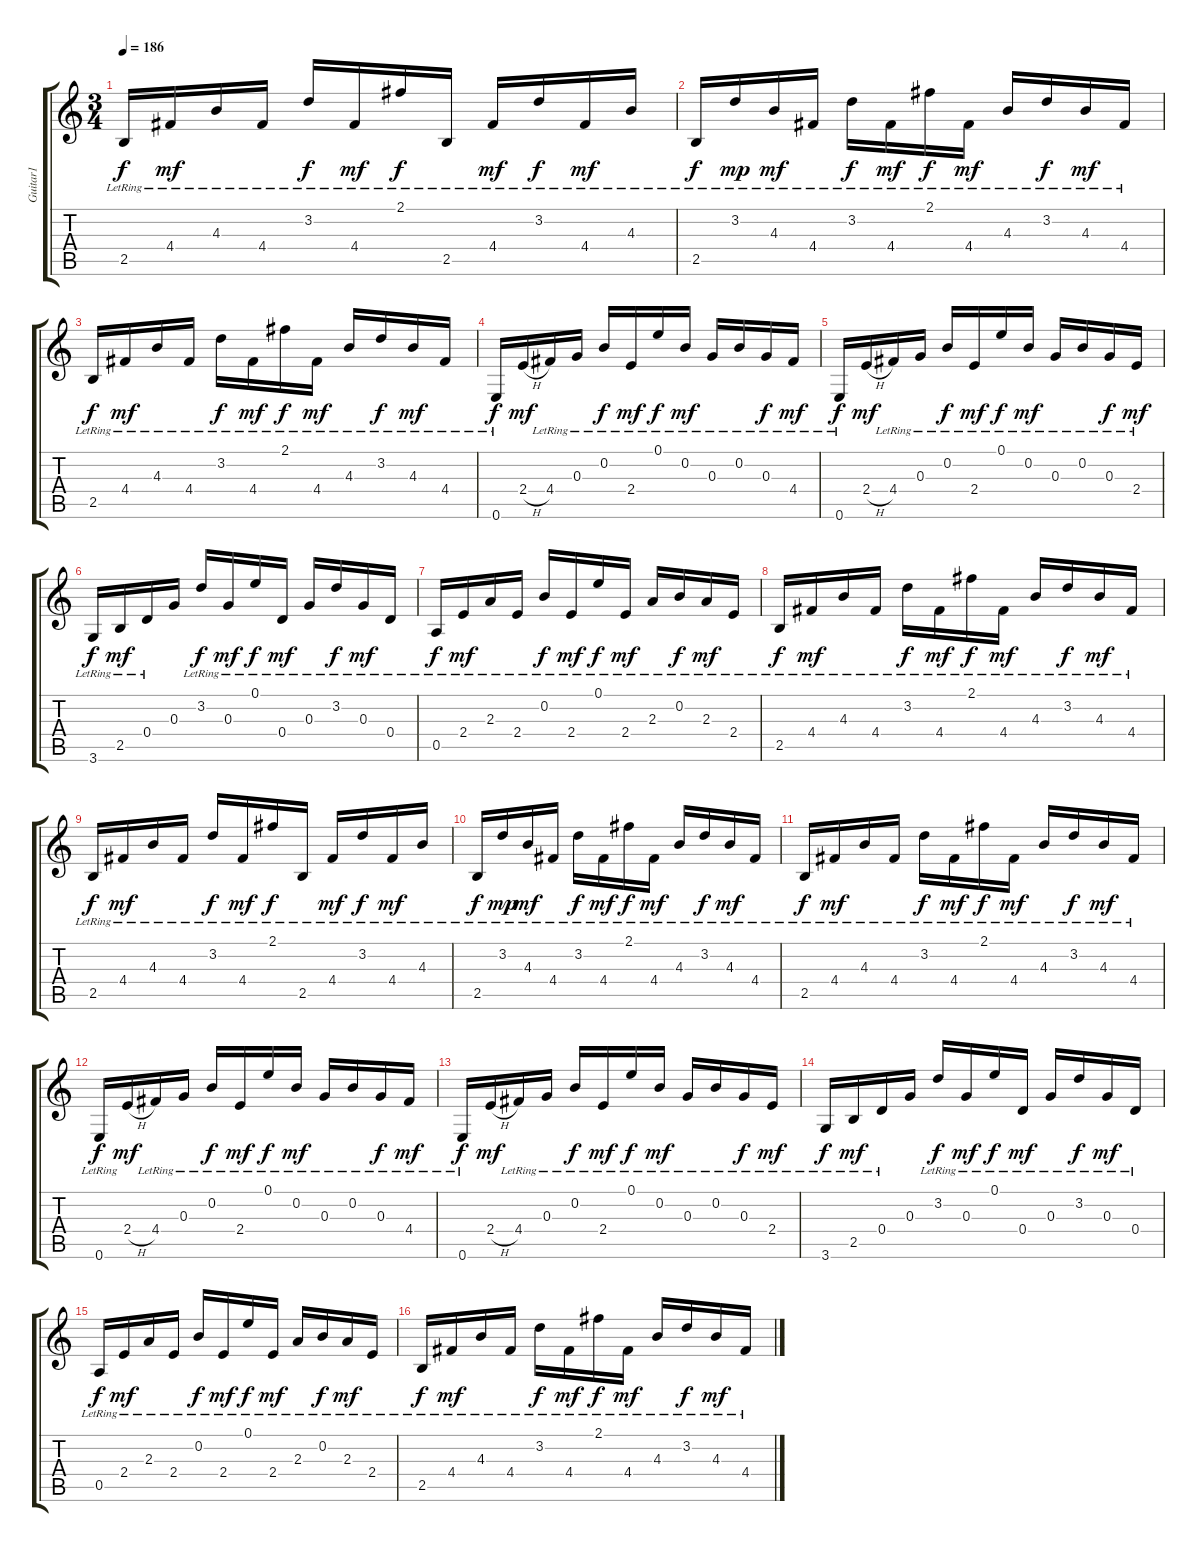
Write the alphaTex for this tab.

\track ("Guitar1" "Guitar1") {instrument distortionguitar}
\staff {score tabs}
\tuning (E4 B3 G3 D3 A2 E2) {hide}
\ts (3 4)
\tempo 186
\clef g2
\ks c
2.5{lr}.16{dy f} 4.4{lr}.16{dy mf} 4.3{lr}.16 4.4{lr}.16 3.2{lr}.16{dy f} 4.4{lr}.16{dy mf} 2.1{lr}.16{dy f} 2.5{lr}.16 4.4{lr}.16{dy mf} 3.2{lr}.16{dy f} 4.4{lr}.16{dy mf} 4.3{lr}.16 |
2.5{lr}.16{dy f} 3.2{lr}.16{dy mp} 4.3{lr}.16{dy mf} 4.4{lr}.16 3.2{lr}.16{dy f} 4.4{lr}.16{dy mf} 2.1{lr}.16{dy f} 4.4{lr}.16{dy mf} 4.3{lr}.16 3.2{lr}.16{dy f} 4.3{lr}.16{dy mf} 4.4{lr}.16 |
2.5{lr}.16{dy f} 4.4{lr}.16{dy mf} 4.3{lr}.16 4.4{lr}.16 3.2{lr}.16{dy f} 4.4{lr}.16{dy mf} 2.1{lr}.16{dy f} 4.4{lr}.16{dy mf} 4.3{lr}.16 3.2{lr}.16{dy f} 4.3{lr}.16{dy mf} 4.4{lr}.16 |
0.6{lr}.16{dy f} 2.4{h}.16{dy mf} 4.4{lr}.16 0.3{lr}.16 0.2{lr}.16{dy f} 2.4{lr}.16{dy mf} 0.1{lr}.16{dy f} 0.2{lr}.16{dy mf} 0.3{lr}.16 0.2{lr}.16 0.3{lr}.16{dy f} 4.4{lr}.16{dy mf} |
0.6{lr}.16{dy f} 2.4{h}.16{dy mf} 4.4{lr}.16 0.3{lr}.16 0.2{lr}.16{dy f} 2.4{lr}.16{dy mf} 0.1{lr}.16{dy f} 0.2{lr}.16{dy mf} 0.3{lr}.16 0.2{lr}.16 0.3{lr}.16{dy f} 2.4{lr}.16{dy mf} |
3.6{lr}.16{dy f} 2.5{lr}.16{dy mf} 0.4{lr}.16 0.3.16 3.2{lr}.16{dy f} 0.3{lr}.16{dy mf} 0.1{lr}.16{dy f} 0.4{lr}.16{dy mf} 0.3{lr}.16 3.2{lr}.16{dy f} 0.3{lr}.16{dy mf} 0.4{lr}.16 |
0.5{lr}.16{dy f} 2.4{lr}.16{dy mf} 2.3{lr}.16 2.4{lr}.16 0.2{lr}.16{dy f} 2.4{lr}.16{dy mf} 0.1{lr}.16{dy f} 2.4{lr}.16{dy mf} 2.3{lr}.16 0.2{lr}.16{dy f} 2.3{lr}.16{dy mf} 2.4{lr}.16 |
2.5{lr}.16{dy f} 4.4{lr}.16{dy mf} 4.3{lr}.16 4.4{lr}.16 3.2{lr}.16{dy f} 4.4{lr}.16{dy mf} 2.1{lr}.16{dy f} 4.4{lr}.16{dy mf} 4.3{lr}.16 3.2{lr}.16{dy f} 4.3{lr}.16{dy mf} 4.4{lr}.16 |
2.5{lr}.16{dy f} 4.4{lr}.16{dy mf} 4.3{lr}.16 4.4{lr}.16 3.2{lr}.16{dy f} 4.4{lr}.16{dy mf} 2.1{lr}.16{dy f} 2.5{lr}.16 4.4{lr}.16{dy mf} 3.2{lr}.16{dy f} 4.4{lr}.16{dy mf} 4.3{lr}.16 |
2.5{lr}.16{dy f} 3.2{lr}.16{dy mp} 4.3{lr}.16{dy mf} 4.4{lr}.16 3.2{lr}.16{dy f} 4.4{lr}.16{dy mf} 2.1{lr}.16{dy f} 4.4{lr}.16{dy mf} 4.3{lr}.16 3.2{lr}.16{dy f} 4.3{lr}.16{dy mf} 4.4{lr}.16 |
2.5{lr}.16{dy f} 4.4{lr}.16{dy mf} 4.3{lr}.16 4.4{lr}.16 3.2{lr}.16{dy f} 4.4{lr}.16{dy mf} 2.1{lr}.16{dy f} 4.4{lr}.16{dy mf} 4.3{lr}.16 3.2{lr}.16{dy f} 4.3{lr}.16{dy mf} 4.4{lr}.16 |
0.6{lr}.16{dy f} 2.4{h}.16{dy mf} 4.4{lr}.16 0.3{lr}.16 0.2{lr}.16{dy f} 2.4{lr}.16{dy mf} 0.1{lr}.16{dy f} 0.2{lr}.16{dy mf} 0.3{lr}.16 0.2{lr}.16 0.3{lr}.16{dy f} 4.4{lr}.16{dy mf} |
0.6{lr}.16{dy f} 2.4{h}.16{dy mf} 4.4{lr}.16 0.3{lr}.16 0.2{lr}.16{dy f} 2.4{lr}.16{dy mf} 0.1{lr}.16{dy f} 0.2{lr}.16{dy mf} 0.3{lr}.16 0.2{lr}.16 0.3{lr}.16{dy f} 2.4{lr}.16{dy mf} |
3.6{lr}.16{dy f} 2.5{lr}.16{dy mf} 0.4{lr}.16 0.3.16 3.2{lr}.16{dy f} 0.3{lr}.16{dy mf} 0.1{lr}.16{dy f} 0.4{lr}.16{dy mf} 0.3{lr}.16 3.2{lr}.16{dy f} 0.3{lr}.16{dy mf} 0.4{lr}.16 |
0.5{lr}.16{dy f} 2.4{lr}.16{dy mf} 2.3{lr}.16 2.4{lr}.16 0.2{lr}.16{dy f} 2.4{lr}.16{dy mf} 0.1{lr}.16{dy f} 2.4{lr}.16{dy mf} 2.3{lr}.16 0.2{lr}.16{dy f} 2.3{lr}.16{dy mf} 2.4{lr}.16 |
2.5{lr}.16{dy f} 4.4{lr}.16{dy mf} 4.3{lr}.16 4.4{lr}.16 3.2{lr}.16{dy f} 4.4{lr}.16{dy mf} 2.1{lr}.16{dy f} 4.4{lr}.16{dy mf} 4.3{lr}.16 3.2{lr}.16{dy f} 4.3{lr}.16{dy mf} 4.4{lr}.16
